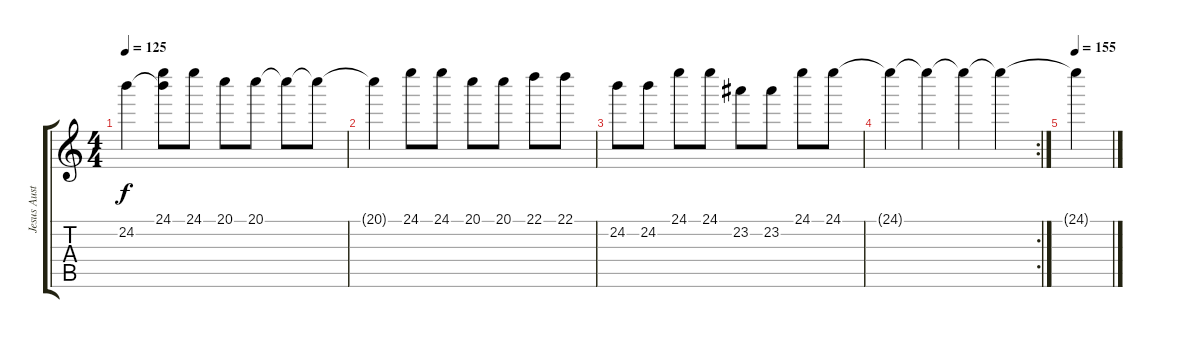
\track ("Jesus Austin" "Jesus Aust") {instrument distortionguitar}
\staff {score tabs}
\tuning (E4 B3 G3 D3 A2 D2) {hide}
\ts (4 4)
\tempo 125
\clef g2
\ks c
24.2{t}.4{dy f} (24.1 24.2{t}).8 24.1.8 20.1.8 20.1.8 20.1{t}.8 20.1{t}.8 |
20.1{t}.4 24.1.8 24.1.8 20.1.8 20.1.8 22.1.8 22.1.8 |
24.2.8 24.2.8 24.1.8 24.1.8 23.2.8 23.2.8 24.1.8 24.1.8 |
\rc 2
24.1{t}.4 24.1{t}.4 24.1{t}.4 24.1{t}.4 |
\tempo 155
24.1{t}.4
